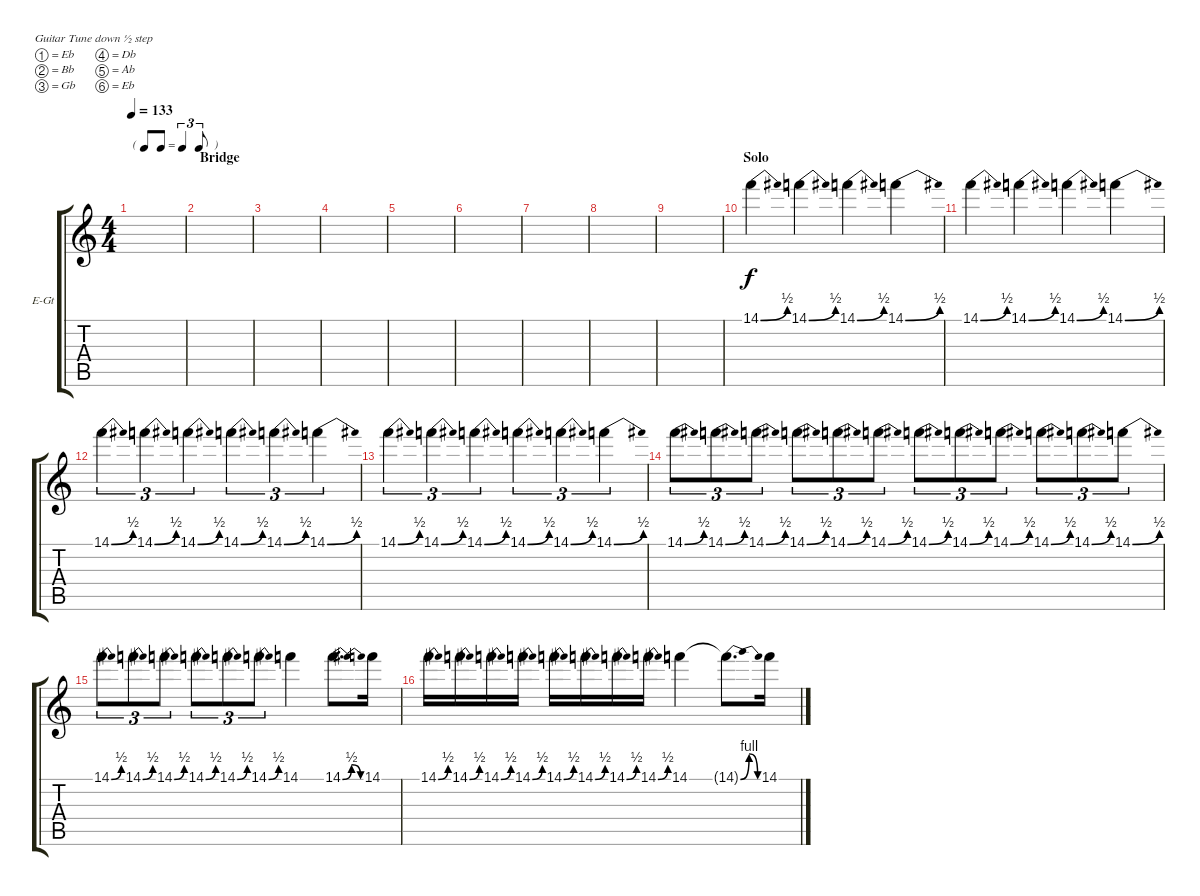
\defaultSystemsLayout 4
\bracketExtendMode groupsimilarinstruments
\firstSystemTrackNameOrientation horizontal
\otherSystemsTrackNameOrientation horizontal
\track ("SOLO" "E-Gt") {solo instrument distortionguitar}
\staff {score tabs}
\tuning (Eb4 Bb3 Gb3 Db3 Ab2 Eb2)
\ts (4 4)
\tf triplet8th
\tempo 133
\clef g2
\scale
0.333333
\ks c
|
\section ("" "Bridge")
\scale
0.333333 |
\scale
0.333333 |
\scale
0.333333 |
\scale
0.333333 |
\scale
0.333333 |
\scale
0.333333 |
\scale
0.333333 |
\scale
0.333333 |
\section ("" "Solo")
\scale
0.333333 14.1{be (bend 0 0 20.4 2)}.4 14.1{be (bend 0 0 22.8 2)}.4 14.1{be (bend 0 0 21.599999999999998 2)}.4 14.1{be (bend 0 0 22.8 2)}.4 |
\scale
0.333333 14.1{be (bend 0 0 20.4 2)}.4 14.1{be (bend 0 0 22.8 2)}.4 14.1{be (bend 0 0 21.599999999999998 2)}.4 14.1{be (bend 0 0 22.8 2)}.4 |
\scale
0.333333 14.1{be (bend 0 0 23.4 2)}.4{tu (3 2)} 14.1{be (bend 0 0 31.2 2)}.4{tu (3 2)} 14.1{be (bend 0 0 22.8 2)}.4{tu (3 2)} 14.1{be (bend 0 0 23.4 2)}.4{tu (3 2)} 14.1{be (bend 0 0 31.2 2)}.4{tu (3 2)} 14.1{be (bend 0 0 22.8 2)}.4{tu (3 2)} |
\scale
0.333333 14.1{be (bend 0 0 23.4 2)}.4{tu (3 2)} 14.1{be (bend 0 0 31.2 2)}.4{tu (3 2)} 14.1{be (bend 0 0 22.8 2)}.4{tu (3 2)} 14.1{be (bend 0 0 23.4 2)}.4{tu (3 2)} 14.1{be (bend 0 0 31.2 2)}.4{tu (3 2)} 14.1{be (bend 0 0 22.8 2)}.4{tu (3 2)} |
\scale
0.333333 14.1{be (bend 0 0 23.4 2)}.8{tu (3 2)} 14.1{be (bend 0 0 31.2 2)}.8{tu (3 2)} 14.1{be (bend 0 0 22.8 2)}.8{tu (3 2)} 14.1{be (bend 0 0 23.4 2)}.8{tu (3 2)} 14.1{be (bend 0 0 31.2 2)}.8{tu (3 2)} 14.1{be (bend 0 0 22.8 2)}.8{tu (3 2)} 14.1{be (bend 0 0 23.4 2)}.8{tu (3 2)} 14.1{be (bend 0 0 31.2 2)}.8{tu (3 2)} 14.1{be (bend 0 0 22.8 2)}.8{tu (3 2)} 14.1{be (bend 0 0 23.4 2)}.8{tu (3 2)} 14.1{be (bend 0 0 31.2 2)}.8{tu (3 2)} 14.1{be (bend 0 0 22.8 2)}.8{tu (3 2)} |
\scale
0.333333 14.1{be (bend 0 0 23.4 2)}.8{tu (3 2)} 14.1{be (bend 0 0 31.2 2)}.8{tu (3 2)} 14.1{be (bend 0 0 22.8 2)}.8{tu (3 2)} 14.1{be (bend 0 0 23.4 2)}.8{tu (3 2)} 14.1{be (bend 0 0 31.2 2)}.8{tu (3 2)} 14.1{be (bend 0 0 22.8 2)}.8{tu (3 2)} 14.1.4 14.1{be (bendrelease 0 0 14.399999999999999 2 20.4 2 30 0)}.8{d} 14.1.16 |
\scale
0.333333 14.1{be (bend 0 0 20.4 2)}.16 14.1{be (bend 0 0 22.8 2)}.16 14.1{be (bend 0 0 21.599999999999998 2)}.16 14.1{be (bend 0 0 22.8 2)}.16 14.1{be (bend 0 0 20.4 2)}.16 14.1{be (bend 0 0 22.8 2)}.16 14.1{be (bend 0 0 21.599999999999998 2)}.16 14.1{be (bend 0 0 22.8 2)}.16 14.1.4 14.1{be (bendrelease 0 0 10.2 4 20.4 4 30 0) t}.8{d} 14.1.16
